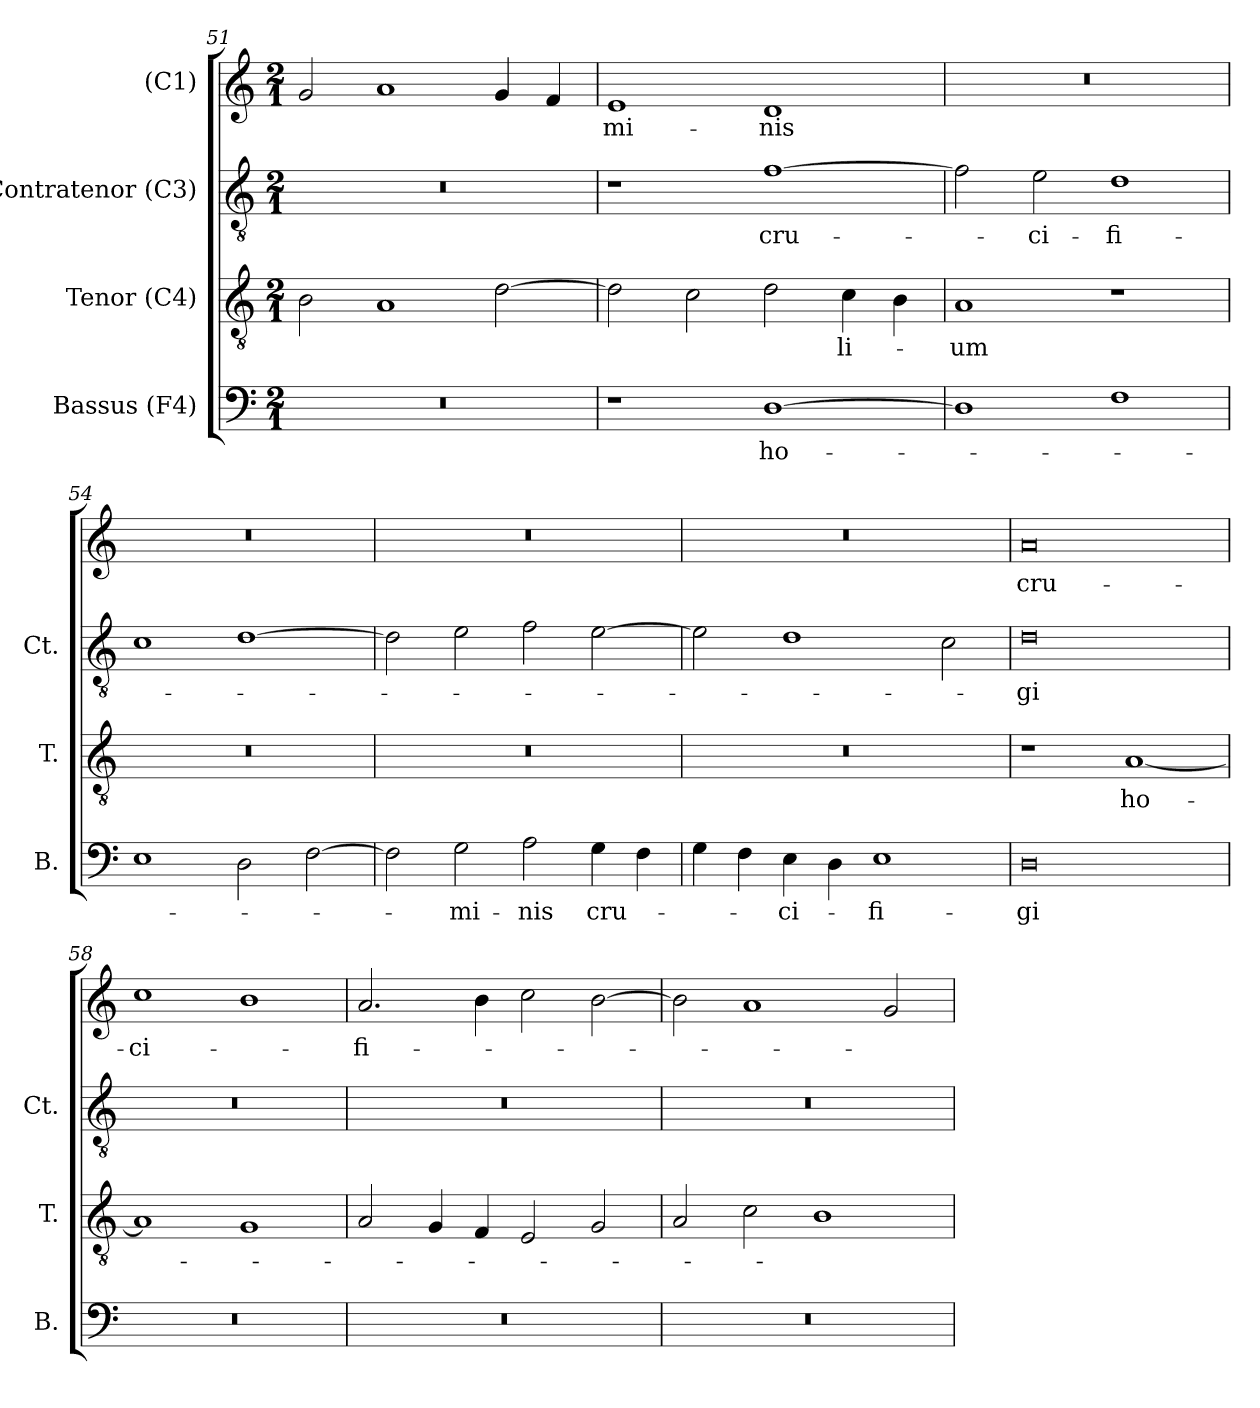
**kern	**text	**kern	**text	**kern	**text	**kern	**text
*part4	*part4	*part3	*part3	*part2	*part2	*part1	*part1
*staff4	*staff4	*staff3	*staff3	*staff2	*staff2	*staff1	*staff1
*I"Bassus (F4)	*	*I"Tenor (C4)	*	*I"Contratenor (C3)	*	*I"(C1)	*
*I'B.	*	*I'T.	*	*I'Ct.	*	*	*
*clefF4	*	*clefGv2	*	*clefGv2	*	*clefG2	*
*	*	*ITrd7c12	*	*ITrd7c12	*	*	*
*k[]	*	*k[]	*	*k[]	*	*k[]	*
*C:	*	*C:	*	*C:	*	*C:	*
*M2/1	*	*M2/1	*	*M2/1	*	*M2/1	*
=51	=51	=51	=51	=51	=51	=51	=51
!LO:N:vis=1	!	!	!	!LO:N:vis=1	!	!	!
0r	.	2BBi\	.	0r	.	2gi/	.
.	.	1AAi	.	.	.	1ai	.
.	.	[2Di\	.	.	.	4gi/	.
.	.	.	.	.	.	4fi/	.
=52	=52	=52	=52	=52	=52	=52	=52
!	!	!	!	!	!	!	!LO:LY:b:color=#000000
1r	.	2Di\]	.	1r	.	1ei	-mi-
.	.	2Ci\	.	.	.	.	.
!	!LO:LY:b:color=#000000	!	!	!	!	!	!
!	!	!	!	!	!LO:LY:b:color=#000000	!	!
!	!	!	!	!	!	!	!LO:LY:b:color=#000000
[1Di	ho-	2Di\	.	[1Fi	cru-	1di	-nis
!	!	!	!LO:LY:b:color=#000000	!	!	!	!
.	.	4Ci\	-li-	.	.	.	.
.	.	4BBi\	.	.	.	.	.
=53	=53	=53	=53	=53	=53	=53	=53
!	!	!	!LO:LY:b:color=#000000	!	!	!LO:N:vis=1	!
1Di]	.	1AAi	-um	2Fi\]	.	0r	.
!	!	!	!	!	!LO:LY:b:color=#000000	!	!
.	.	.	.	2Ei\	-ci-	.	.
!	!	!	!	!	!LO:LY:b:color=#000000	!	!
1Fi	.	1r	.	1Di	-fi-	.	.
!!LO:LB:g=z
=54	=54	=54	=54	=54	=54	=54	=54
!	!	!LO:N:vis=1	!	!	!	!LO:N:vis=1	!
1Ei	.	0r	.	1Ci	.	0r	.
2Di\	.	.	.	[1Di	.	.	.
[2Fi\	.	.	.	.	.	.	.
=55	=55	=55	=55	=55	=55	=55	=55
!	!	!LO:N:vis=1	!	!	!	!LO:N:vis=1	!
2Fi\]	.	0r	.	2Di\]	.	0r	.
!	!LO:LY:b:color=#000000	!	!	!	!	!	!
2Gi\	-mi-	.	.	2Ei\	.	.	.
!	!LO:LY:b:color=#000000	!	!	!	!	!	!
2Ai\	-nis	.	.	2Fi\	.	.	.
!	!LO:LY:b:color=#000000	!	!	!	!	!	!
4Gi\	cru-	.	.	[2Ei\	.	.	.
4Fi\	.	.	.	.	.	.	.
=56	=56	=56	=56	=56	=56	=56	=56
!	!	!LO:N:vis=1	!	!	!	!LO:N:vis=1	!
4Gi\	.	0r	.	2Ei\]	.	0r	.
4Fi\	.	.	.	.	.	.	.
!	!LO:LY:b:color=#000000	!	!	!	!	!	!
4Ei\	-ci-	.	.	1Di	.	.	.
4Di\	.	.	.	.	.	.	.
!	!LO:LY:b:color=#000000	!	!	!	!	!	!
1Ei	-fi-	.	.	.	.	.	.
.	.	.	.	2Ci\	.	.	.
=57	=57	=57	=57	=57	=57	=57	=57
!	!LO:LY:b:color=#000000	!	!	!	!	!	!
!	!	!	!	!	!LO:LY:b:color=#000000	!	!
!	!	!	!	!	!	!	!LO:LY:b:color=#000000
0Di	-gi	1r	.	0Di	-gi	0ai	cru-
!	!	!	!LO:LY:b:color=#000000	!	!	!	!
.	.	[1AAi	ho-	.	.	.	.
=58	=58	=58	=58	=58	=58	=58	=58
!LO:N:vis=1	!	!	!	!LO:N:vis=1	!	!	!
!	!	!	!	!	!	!	!LO:LY:b:color=#000000
0r	.	1AAi]	.	0r	.	1cci	-ci-
.	.	1GGi	.	.	.	1bi	.
!!LO:PB:g=z
=59	=59	=59	=59	=59	=59	=59	=59
!LO:N:vis=1	!	!	!	!LO:N:vis=1	!	!	!
!	!	!	!	!	!	!	!LO:LY:b:color=#000000
0r	.	2AAi/	.	0r	.	2.ai/	-fi-
.	.	4GGi/	.	.	.	.	.
.	.	4FFi/	.	.	.	4bi\	.
.	.	2EEi/	.	.	.	2cci\	.
.	.	2GGi/	.	.	.	[2bi\	.
=60	=60	=60	=60	=60	=60	=60	=60
!LO:N:vis=1	!	!	!	!LO:N:vis=1	!	!	!
0r	.	2AAi/	.	0r	.	2bi\]	.
.	.	2Ci\	.	.	.	1ai	.
.	.	1BBi	.	.	.	.	.
.	.	.	.	.	.	2gi/	.
=	=	=	=	=	=	=	=
*-	*-	*-	*-	*-	*-	*-	*-
